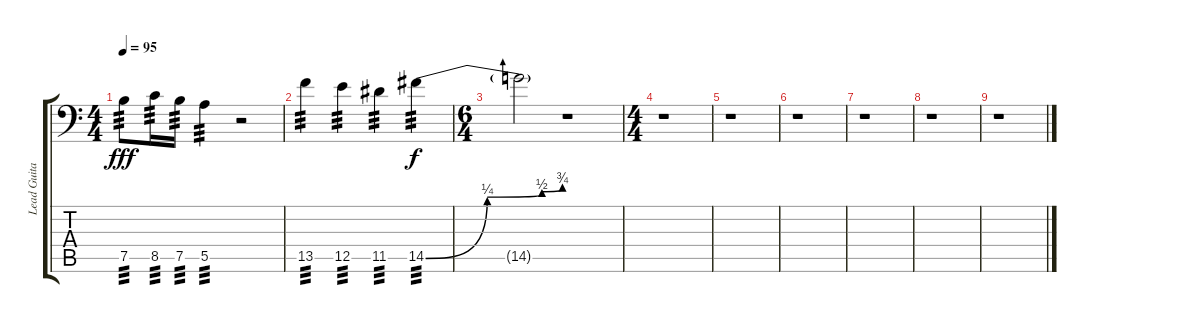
\track ("Lead Guitar 2" "Lead Guita") {instrument distortionguitar}
\staff {score tabs}
\tuning (B3 Gb3 D3 A2 E2 A1) {hide}
\ts (4 4)
\tempo 95
\clef f4
\ks c
7.5.8{tp 3 dy fff} 8.5.16{tp 3} 7.5.16{tp 3} 5.5.4{tp 3} r.2 |
13.5.4{tp 3} 12.5.4{tp 3} 11.5.4{tp 3} 14.5{be (custom 0 0 27 1 51 2 60 3)}.4{tp 3 dy f} |
\ts (6 4)
14.5{t}.2 r.1 |
\ts (4 4)
r.1 |
r.1 |
r.1 |
r.1 |
r.1 |
r.1
